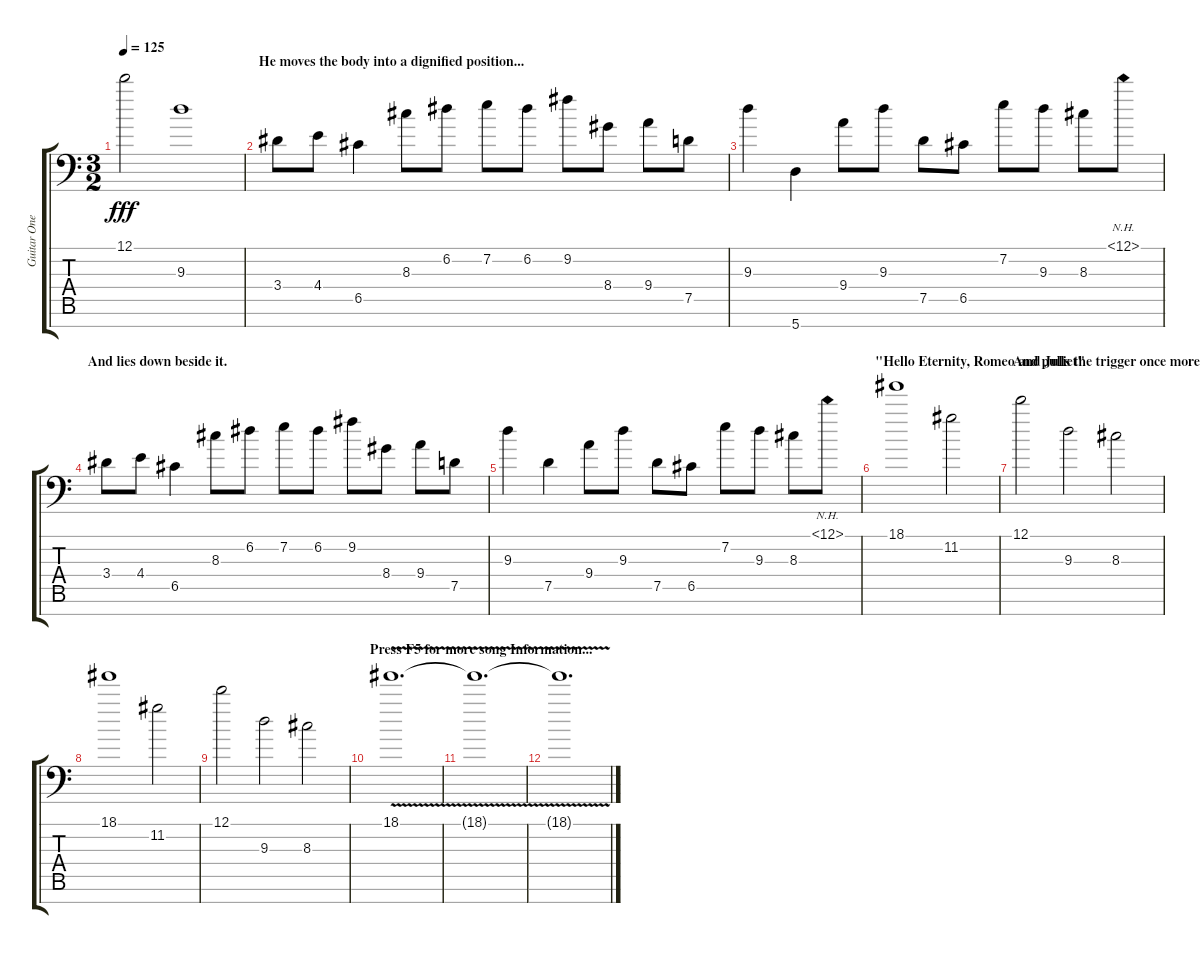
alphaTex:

\track ("Guitar One" "Guitar One") {instrument overdrivenguitar}
\staff {score tabs}
\tuning (D4 A3 F3 C3 G2 D2 A1) {hide}
\ts (3 2)
\tempo 125
\clef f4
\ks c
12.1.2{dy fff} 9.3.1 |
\section ("" "He moves the body into a dignified position...")
3.4.8 4.4.8 6.5.4 8.3.8 6.2.8 7.2.8 6.2.8 9.2.8 8.4.8 9.4.8 7.5.8 |
9.3.4 5.7.4 9.4.8 9.3.8 7.5.8 6.5.8 7.2.8 9.3.8 8.3.8 11.1{nh}.8 |
\section ("" "And lies down beside it.")
3.4.8 4.4.8 6.5.4 8.3.8 6.2.8 7.2.8 6.2.8 9.2.8 8.4.8 9.4.8 7.5.8 |
9.3.4 7.5.4 9.4.8 9.3.8 7.5.8 6.5.8 7.2.8 9.3.8 8.3.8 11.1{nh}.8 |
\section ("" "\"Hello Eternity, Romeo and Juliet\"")
18.1.1 11.2.2 |
\section ("" "And pulls the trigger once more...")
12.1.2 9.3.2 8.3.2 |
18.1.1 11.2.2 |
12.1.2 9.3.2 8.3.2 |
\section ("" "Press F5 for more song Information...")
18.1{v}.1{d} |
18.1{v t}.1{d} |
\section ("" "")
18.1{v t}.1{d}
